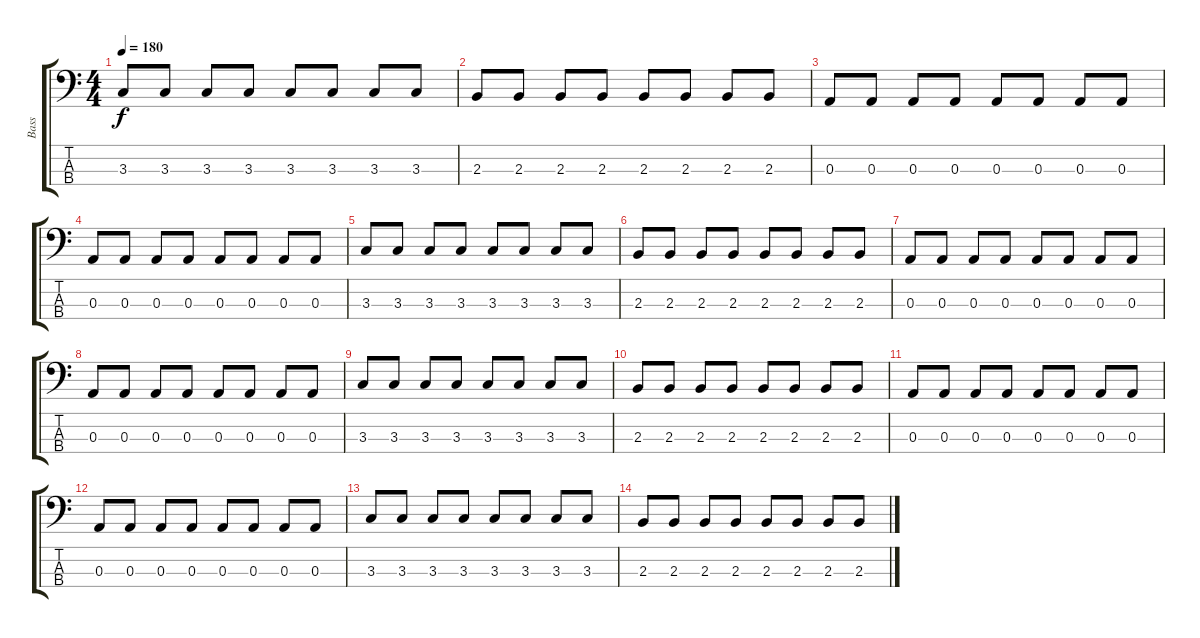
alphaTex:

\track ("Bass" "Bass") {instrument electricbasspick}
\staff {score tabs}
\tuning (G2 D2 A1 E1) {hide}
\ts (4 4)
\tempo 180
\clef f4
\ks c
3.3.8{dy f} 3.3.8 3.3.8 3.3.8 3.3.8 3.3.8 3.3.8 3.3.8 |
2.3.8 2.3.8 2.3.8 2.3.8 2.3.8 2.3.8 2.3.8 2.3.8 |
0.3.8 0.3.8 0.3.8 0.3.8 0.3.8 0.3.8 0.3.8 0.3.8 |
0.3.8 0.3.8 0.3.8 0.3.8 0.3.8 0.3.8 0.3.8 0.3.8 |
3.3.8 3.3.8 3.3.8 3.3.8 3.3.8 3.3.8 3.3.8 3.3.8 |
2.3.8 2.3.8 2.3.8 2.3.8 2.3.8 2.3.8 2.3.8 2.3.8 |
0.3.8 0.3.8 0.3.8 0.3.8 0.3.8 0.3.8 0.3.8 0.3.8 |
0.3.8 0.3.8 0.3.8 0.3.8 0.3.8 0.3.8 0.3.8 0.3.8 |
3.3.8 3.3.8 3.3.8 3.3.8 3.3.8 3.3.8 3.3.8 3.3.8 |
2.3.8 2.3.8 2.3.8 2.3.8 2.3.8 2.3.8 2.3.8 2.3.8 |
0.3.8 0.3.8 0.3.8 0.3.8 0.3.8 0.3.8 0.3.8 0.3.8 |
0.3.8 0.3.8 0.3.8 0.3.8 0.3.8 0.3.8 0.3.8 0.3.8 |
3.3.8 3.3.8 3.3.8 3.3.8 3.3.8 3.3.8 3.3.8 3.3.8 |
2.3.8 2.3.8 2.3.8 2.3.8 2.3.8 2.3.8 2.3.8 2.3.8
